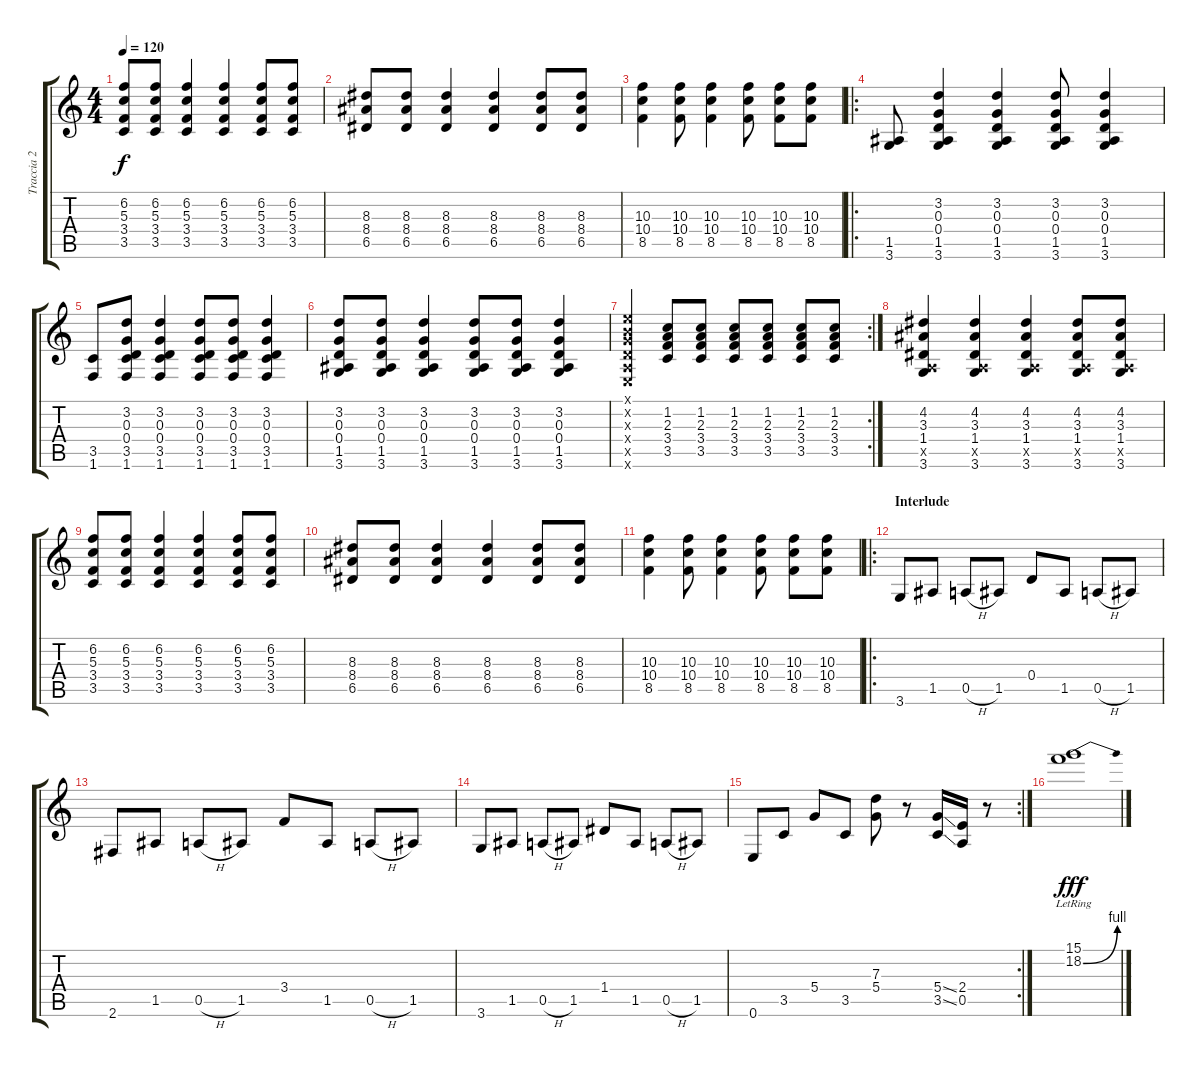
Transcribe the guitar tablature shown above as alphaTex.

\track ("Traccia 2" "Traccia 2") {instrument acousticguitarnylon}
\staff {score tabs}
\tuning (E4 B3 G3 D3 A2 E2) {hide}
\ts (4 4)
\tempo 120
\clef g2
\ks c
(6.2 5.3 3.4 3.5).8{dy f} (6.2 5.3 3.4 3.5).8 (6.2 5.3 3.4 3.5).4 (6.2 5.3 3.4 3.5).4 (6.2 5.3 3.4 3.5).8 (6.2 5.3 3.4 3.5).8 |
(8.3 8.4 6.5).8 (8.3 8.4 6.5).8 (8.3 8.4 6.5).4 (8.3 8.4 6.5).4 (8.3 8.4 6.5).8 (8.3 8.4 6.5).8 |
(10.3 10.4 8.5).4 (10.3 10.4 8.5).8 (10.3 10.4 8.5).4 (10.3 10.4 8.5).8 (10.3 10.4 8.5).8 (10.3 10.4 8.5).8 |
\ro
(1.5 3.6).8 (3.2 0.3 0.4 1.5 3.6).4 (3.2 0.3 0.4 1.5 3.6).4 (3.2 0.3 0.4 1.5 3.6).8 (3.2 0.3 0.4 1.5 3.6).4 |
(3.5 1.6).8 (3.2 0.3 0.4 3.5 1.6).8 (3.2 0.3 0.4 3.5 1.6).4 (3.2 0.3 0.4 3.5 1.6).8 (3.2 0.3 0.4 3.5 1.6).8 (3.2 0.3 0.4 3.5 1.6).4 |
(3.2 0.3 0.4 1.5 3.6).8 (3.2 0.3 0.4 1.5 3.6).8 (3.2 0.3 0.4 1.5 3.6).4 (3.2 0.3 0.4 1.5 3.6).8 (3.2 0.3 0.4 1.5 3.6).8 (3.2 0.3 0.4 1.5 3.6).4 |
\rc 2
(0.1{x} 0.2{x} 0.3{x} 0.4{x} 0.5{x} 0.6{x}).4 (1.2 2.3 3.4 3.5).8 (1.2 2.3 3.4 3.5).8 (1.2 2.3 3.4 3.5).8 (1.2 2.3 3.4 3.5).8 (1.2 2.3 3.4 3.5).8 (1.2 2.3 3.4 3.5).8 |
(4.2 3.3 1.4 0.5{x} 3.6).4{instrument overdrivenguitar} (4.2 3.3 1.4 0.5{x} 3.6).4 (4.2 3.3 1.4 0.5{x} 3.6).4 (4.2 3.3 1.4 0.5{x} 3.6).8 (4.2 3.3 1.4 0.5{x} 3.6).8 |
(6.2 5.3 3.4 3.5).8 (6.2 5.3 3.4 3.5).8 (6.2 5.3 3.4 3.5).4 (6.2 5.3 3.4 3.5).4 (6.2 5.3 3.4 3.5).8 (6.2 5.3 3.4 3.5).8 |
(8.3 8.4 6.5).8 (8.3 8.4 6.5).8 (8.3 8.4 6.5).4 (8.3 8.4 6.5).4 (8.3 8.4 6.5).8 (8.3 8.4 6.5).8 |
(10.3 10.4 8.5).4 (10.3 10.4 8.5).8 (10.3 10.4 8.5).4 (10.3 10.4 8.5).8 (10.3 10.4 8.5).8 (10.3 10.4 8.5).8 |
\ro
\section ("" "Interlude")
3.6.8{instrument acousticguitarnylon} 1.5.8 0.5{h}.8 1.5.8 0.4.8 1.5.8 0.5{h}.8 1.5.8 |
2.6.8 1.5.8 0.5{h}.8 1.5.8 3.4.8 1.5.8 0.5{h}.8 1.5.8 |
3.6.8 1.5.8 0.5{h}.8 1.5.8 1.4.8 1.5.8 0.5{h}.8 1.5.8 |
\rc 2
0.6.8 3.5.8 5.4.8 3.5.8 (7.3 5.4).8 r.8 (5.4{ss} 3.5{ss}).16 (2.4 0.5).16 r.8 |
(15.1{lr} 18.2{be (bend 0 0 60 4)}).1{dy fff instrument overdrivenguitar}
